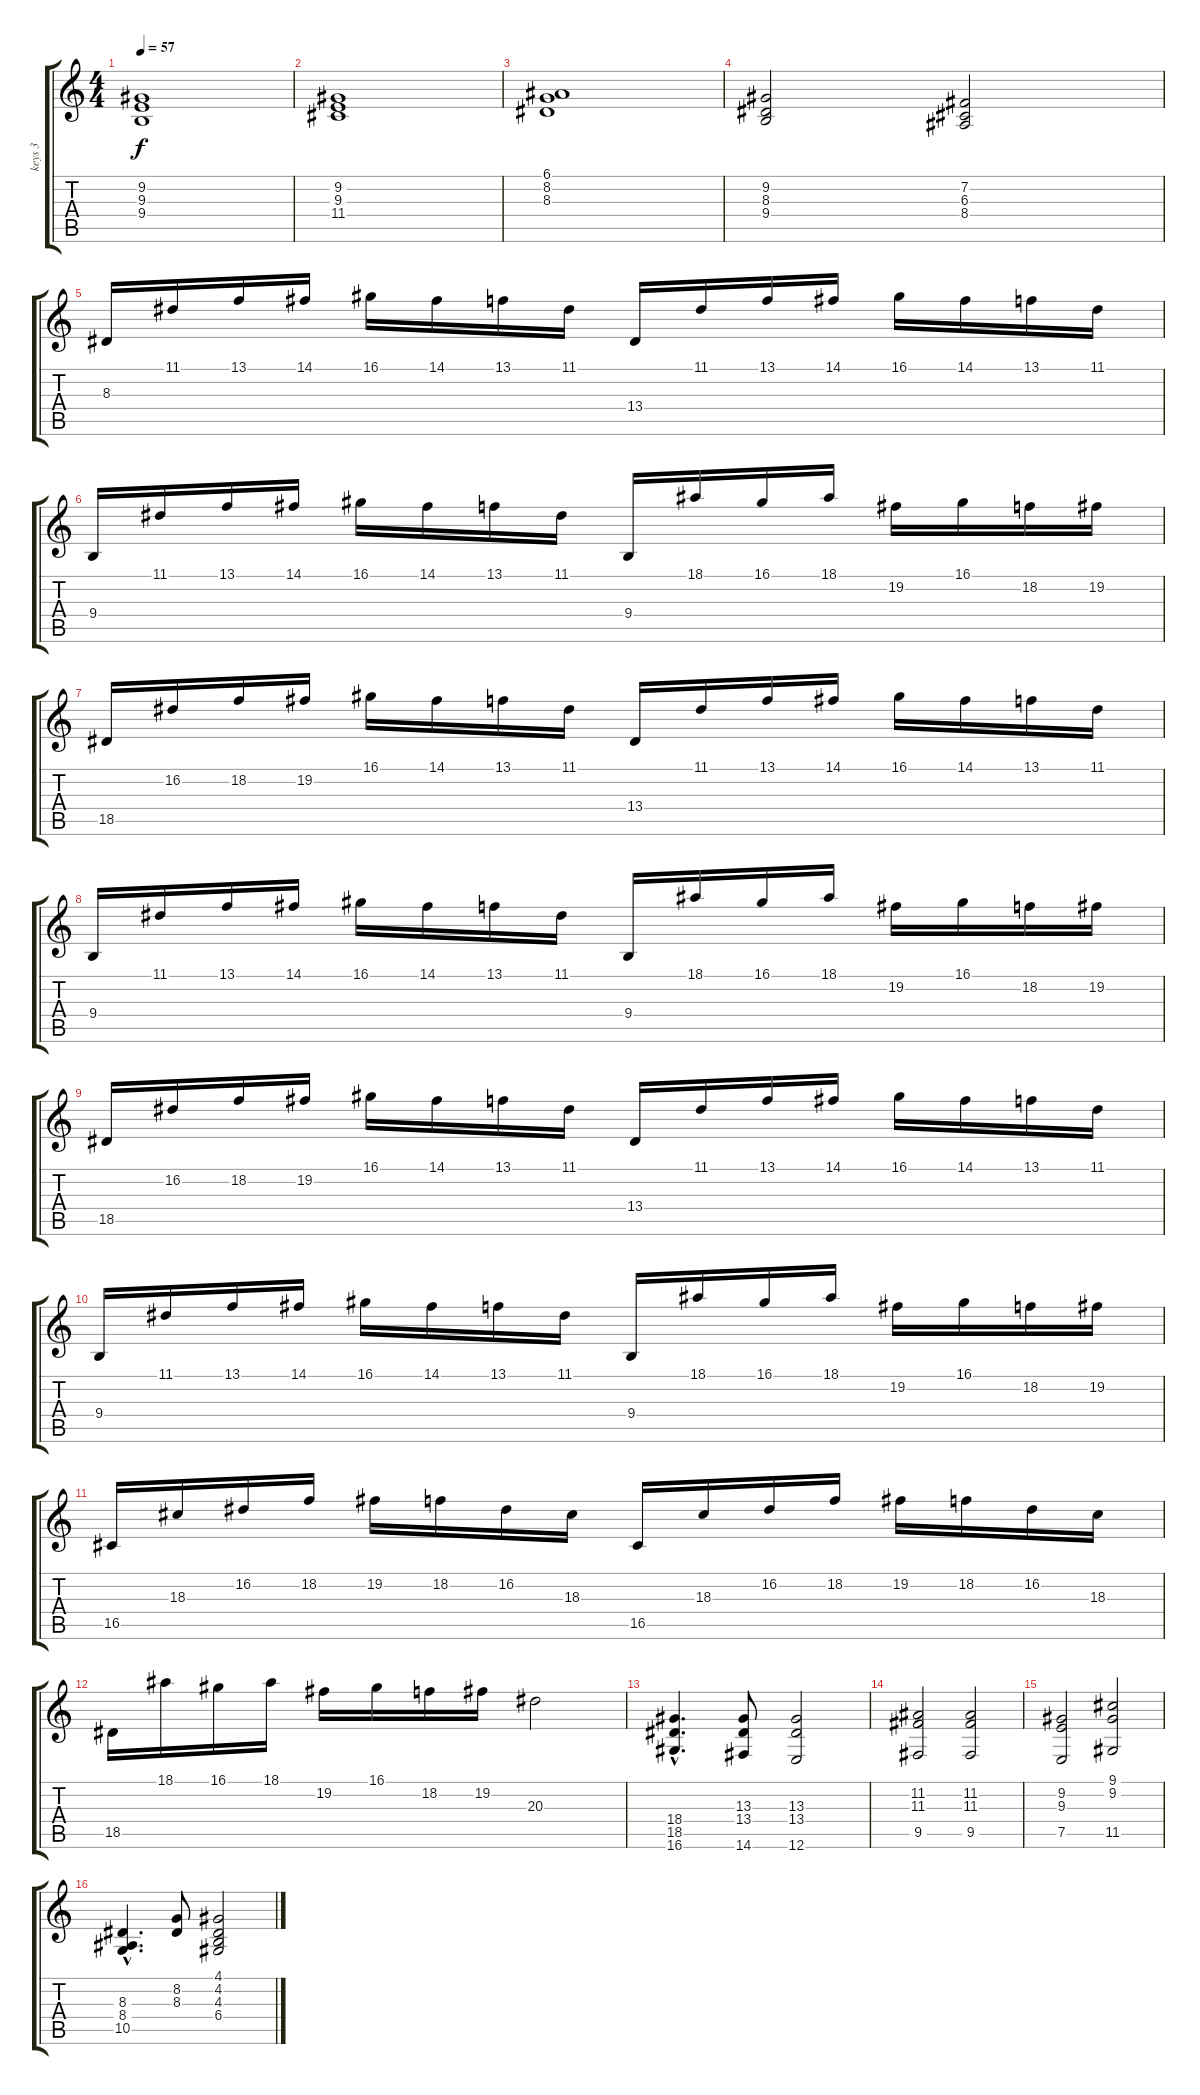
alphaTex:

\track ("keys 3" "keys 3") {instrument celesta}
\staff {score tabs}
\tuning (E4 B3 G3 D3 A2 E2) {hide}
\ts (4 4)
\tempo 57
\clef g2
\ks c
(9.2 9.3 9.4).1{dy f} |
(9.2 9.3 11.4).1 |
(6.1 8.2 8.3).1 |
(9.2 8.3 9.4).2 (7.2 6.3 8.4).2 |
8.3.16 11.1.16 13.1.16 14.1.16 16.1.16 14.1.16 13.1.16 11.1.16 13.4.16 11.1.16 13.1.16 14.1.16 16.1.16 14.1.16 13.1.16 11.1.16 |
9.4.16 11.1.16 13.1.16 14.1.16 16.1.16 14.1.16 13.1.16 11.1.16 9.4.16 18.1.16 16.1.16 18.1.16 19.2.16 16.1.16 18.2.16 19.2.16 |
18.5.16 16.2.16 18.2.16 19.2.16 16.1.16 14.1.16 13.1.16 11.1.16 13.4.16 11.1.16 13.1.16 14.1.16 16.1.16 14.1.16 13.1.16 11.1.16 |
9.4.16 11.1.16 13.1.16 14.1.16 16.1.16 14.1.16 13.1.16 11.1.16 9.4.16 18.1.16 16.1.16 18.1.16 19.2.16 16.1.16 18.2.16 19.2.16 |
18.5.16 16.2.16 18.2.16 19.2.16 16.1.16 14.1.16 13.1.16 11.1.16 13.4.16 11.1.16 13.1.16 14.1.16 16.1.16 14.1.16 13.1.16 11.1.16 |
9.4.16 11.1.16 13.1.16 14.1.16 16.1.16 14.1.16 13.1.16 11.1.16 9.4.16 18.1.16 16.1.16 18.1.16 19.2.16 16.1.16 18.2.16 19.2.16 |
16.5.16 18.3.16 16.2.16 18.2.16 19.2.16 18.2.16 16.2.16 18.3.16 16.5.16 18.3.16 16.2.16 18.2.16 19.2.16 18.2.16 16.2.16 18.3.16 |
18.5.16 18.1.16 16.1.16 18.1.16 19.2.16 16.1.16 18.2.16 19.2.16 20.3.2 |
(18.4{hac} 18.5{hac} 16.6{hac}).4{d volume 6} (13.3 13.4 14.6).8 (13.3 13.4 12.6).2 |
(11.2 11.3 9.5).2 (11.2 11.3 9.5).2 |
(9.2 9.3 7.5).2 (9.1 9.2 11.5).2 |
(8.3{hac} 8.4{hac} 10.5{hac}).4{d} (8.2 8.3).8 (4.1 4.2 4.3 6.4).2
